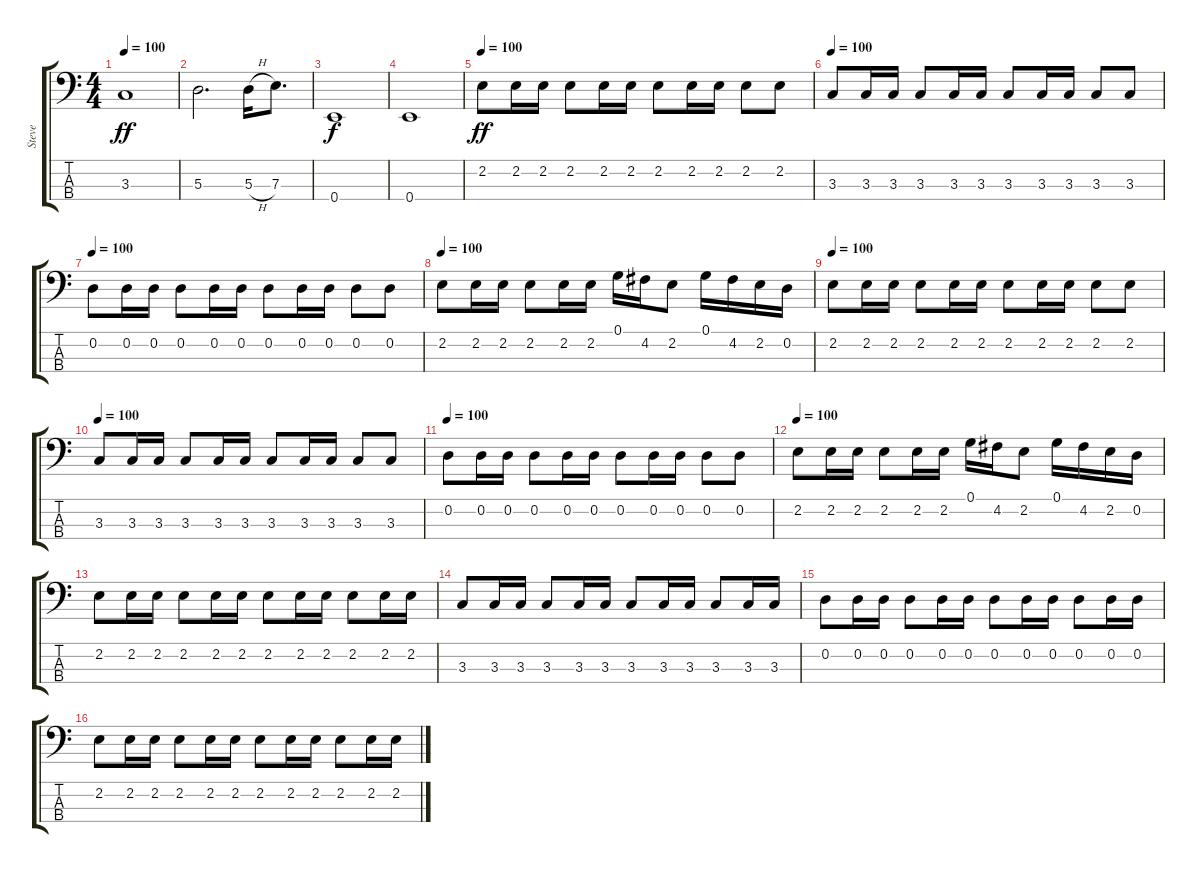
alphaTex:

\track ("Steve" "Steve") {instrument electricbassfinger}
\staff {score tabs}
\tuning (G2 D2 A1 E1) {hide}
\ts (4 4)
\tempo 100
\clef f4
\ks c
3.3.1{dy ff} |
5.3.2{d} 5.3{h}.16 7.3.8{d} |
0.4.1{dy f} |
0.4.1 |
\tempo 100
2.2.8{dy ff instrument electricbassfinger} 2.2.16 2.2.16 2.2.8 2.2.16 2.2.16 2.2.8 2.2.16 2.2.16 2.2.8 2.2.8 |
\tempo 100
3.3.8 3.3.16 3.3.16 3.3.8 3.3.16 3.3.16 3.3.8 3.3.16 3.3.16 3.3.8 3.3.8 |
\tempo 100
0.2.8 0.2.16 0.2.16 0.2.8 0.2.16 0.2.16 0.2.8 0.2.16 0.2.16 0.2.8 0.2.8 |
\tempo 100
2.2.8 2.2.16 2.2.16 2.2.8 2.2.16 2.2.16 0.1.16 4.2.16 2.2.8 0.1.16 4.2.16 2.2.16 0.2.16 |
\tempo 100
2.2.8 2.2.16 2.2.16 2.2.8 2.2.16 2.2.16 2.2.8 2.2.16 2.2.16 2.2.8 2.2.8 |
\tempo 100
3.3.8 3.3.16 3.3.16 3.3.8 3.3.16 3.3.16 3.3.8 3.3.16 3.3.16 3.3.8 3.3.8 |
\tempo 100
0.2.8 0.2.16 0.2.16 0.2.8 0.2.16 0.2.16 0.2.8 0.2.16 0.2.16 0.2.8 0.2.8 |
\tempo 100
2.2.8 2.2.16 2.2.16 2.2.8 2.2.16 2.2.16 0.1.16 4.2.16 2.2.8 0.1.16 4.2.16 2.2.16 0.2.16 |
2.2.8 2.2.16 2.2.16 2.2.8 2.2.16 2.2.16 2.2.8 2.2.16 2.2.16 2.2.8 2.2.16 2.2.16 |
3.3.8 3.3.16 3.3.16 3.3.8 3.3.16 3.3.16 3.3.8 3.3.16 3.3.16 3.3.8 3.3.16 3.3.16 |
0.2.8 0.2.16 0.2.16 0.2.8 0.2.16 0.2.16 0.2.8 0.2.16 0.2.16 0.2.8 0.2.16 0.2.16 |
2.2.8 2.2.16 2.2.16 2.2.8 2.2.16 2.2.16 2.2.8 2.2.16 2.2.16 2.2.8 2.2.16 2.2.16
